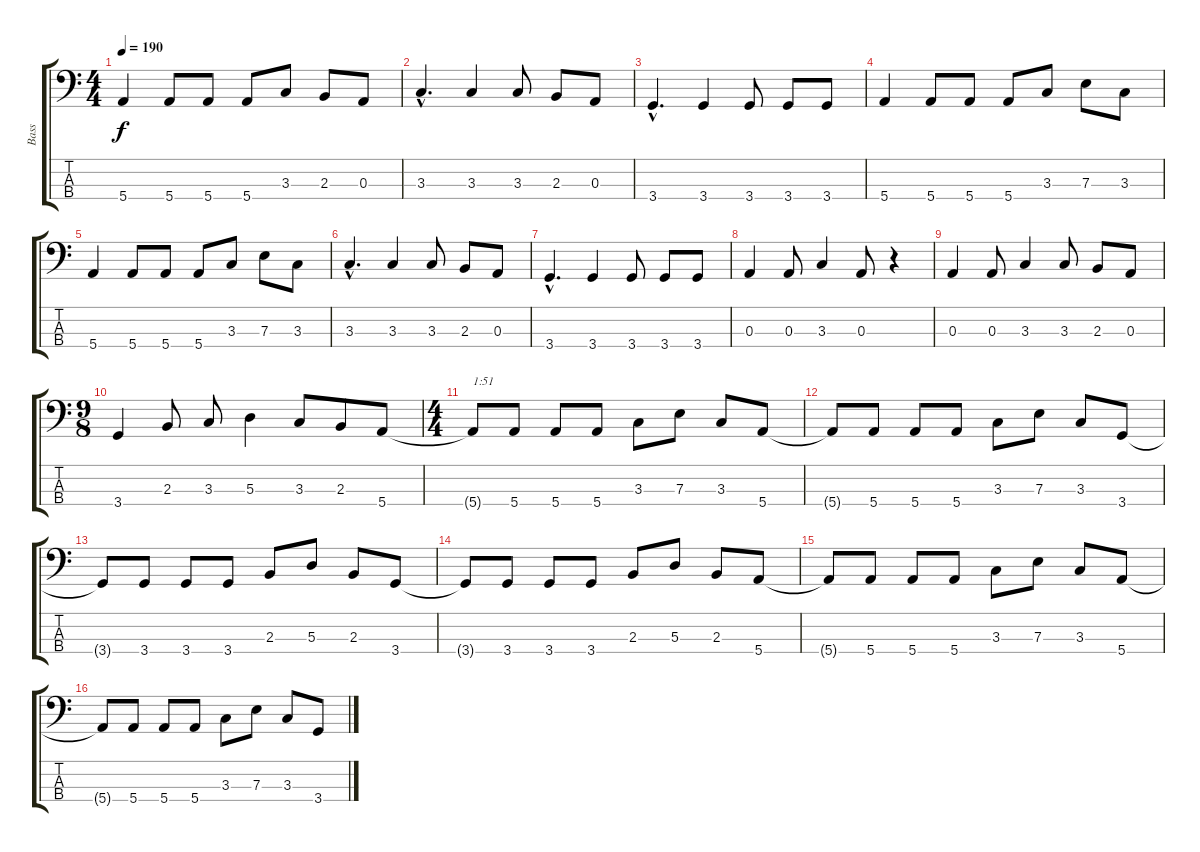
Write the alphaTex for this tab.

\track ("Bass" "Bass") {instrument electricbassfinger}
\staff {score tabs}
\tuning (G2 D2 A1 E1) {hide}
\ts (4 4)
\tempo 190
\clef f4
\ks c
5.4.4{dy f} 5.4.8 5.4.8 5.4.8 3.3.8 2.3.8 0.3.8 |
3.3{hac}.4{d} 3.3.4 3.3.8 2.3.8 0.3.8 |
3.4{hac}.4{d} 3.4.4 3.4.8 3.4.8 3.4.8 |
5.4.4 5.4.8 5.4.8 5.4.8 3.3.8 7.3.8 3.3.8 |
5.4.4 5.4.8 5.4.8 5.4.8 3.3.8 7.3.8 3.3.8 |
3.3{hac}.4{d} 3.3.4 3.3.8 2.3.8 0.3.8 |
3.4{hac}.4{d} 3.4.4 3.4.8 3.4.8 3.4.8 |
0.3.4 0.3.8 3.3.4 0.3.8 r.4 |
0.3.4 0.3.8 3.3.4 3.3.8 2.3.8 0.3.8 |
\ts (9 8)
3.4.4 2.3.8 3.3.8 5.3.4 3.3.8 2.3.8 5.4.8 |
\ts (4 4)
5.4{t}.8{txt "1:51"} 5.4.8 5.4.8 5.4.8 3.3.8 7.3.8 3.3.8 5.4.8 |
5.4{t}.8 5.4.8 5.4.8 5.4.8 3.3.8 7.3.8 3.3.8 3.4.8 |
3.4{t}.8 3.4.8 3.4.8 3.4.8 2.3.8 5.3.8 2.3.8 3.4.8 |
3.4{t}.8 3.4.8 3.4.8 3.4.8 2.3.8 5.3.8 2.3.8 5.4.8 |
5.4{t}.8 5.4.8 5.4.8 5.4.8 3.3.8 7.3.8 3.3.8 5.4.8 |
5.4{t}.8 5.4.8 5.4.8 5.4.8 3.3.8 7.3.8 3.3.8 3.4.8
